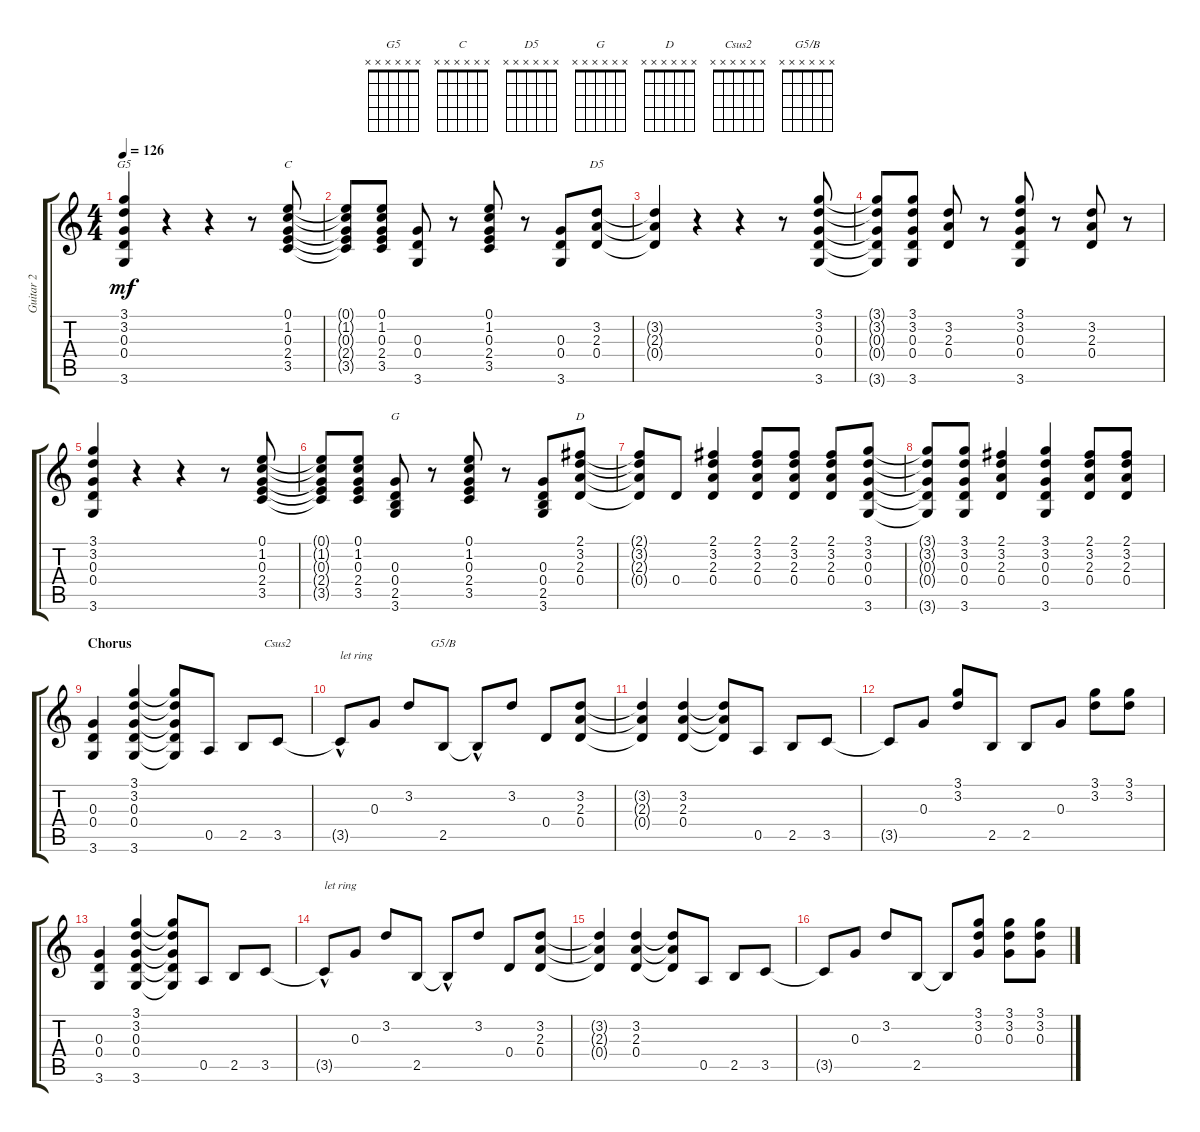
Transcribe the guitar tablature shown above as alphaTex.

\track ("Guitar 2" "Guitar 2") {instrument overdrivenguitar}
\staff {score tabs}
\tuning (E4 B3 G3 D3 A2 E2) {hide}
\chord ("G5" x x x x x x) {firstfret 0}
\chord ("C" x x x x x x) {firstfret 0}
\chord ("D5" x x x x x x) {firstfret 0}
\chord ("G" x x x x x x) {firstfret 0}
\chord ("D" x x x x x x) {firstfret 0}
\chord ("Csus2" x x x x x x) {firstfret 0}
\chord ("G5/B" x x x x x x) {firstfret 0}
\ts (4 4)
\tempo 126
\clef g2
\ks c
(3.1 3.2 0.3 0.4 3.6).4{ch "G5" dy mf} r.4 r.4 r.8 (0.1 1.2 0.3 2.4 3.5).8{ch "C"} |
(0.1{t} 1.2{t} 0.3{t} 2.4{t} 3.5{t}).8 (0.1 1.2 0.3 2.4 3.5).8 (0.3 0.4 3.6).8 r.8 (0.1 1.2 0.3 2.4 3.5).8 r.8 (0.3 0.4 3.6).8 (3.2 2.3 0.4).8{ch "D5"} |
(3.2{t} 2.3{t} 0.4{t}).4 r.4 r.4 r.8 (3.1 3.2 0.3 0.4 3.6).8 |
(3.1{t} 3.2{t} 0.3{t} 0.4{t} 3.6{t}).8 (3.1 3.2 0.3 0.4 3.6).8 (3.2 2.3 0.4).8 r.8 (3.1 3.2 0.3 0.4 3.6).8 r.8 (3.2 2.3 0.4).8 r.8 |
(3.1 3.2 0.3 0.4 3.6).4 r.4 r.4 r.8 (0.1 1.2 0.3 2.4 3.5).8 |
(0.1{t} 1.2{t} 0.3{t} 2.4{t} 3.5{t}).8 (0.1 1.2 0.3 2.4 3.5).8 (0.3 0.4 2.5 3.6).8{ch "G"} r.8 (0.1 1.2 0.3 2.4 3.5).8 r.8 (0.3 0.4 2.5 3.6).8 (2.1 3.2 2.3 0.4).8{ch "D"} |
(2.1{t} 3.2{t} 2.3{t} 0.4{t}).8 0.4.8 (2.1 3.2 2.3 0.4).4 (2.1 3.2 2.3 0.4).8 (2.1 3.2 2.3 0.4).8 (2.1 3.2 2.3 0.4).8 (3.1 3.2 0.3 0.4 3.6).8 |
(3.1{t} 3.2{t} 0.3{t} 0.4{t} 3.6{t}).8 (3.1 3.2 0.3 0.4 3.6).8 (2.1 3.2 2.3 0.4).4 (3.1 3.2 0.3 0.4 3.6).4 (2.1 3.2 2.3 0.4).8 (2.1 3.2 2.3 0.4).8 |
\section ("" "Chorus")
(0.3 0.4 3.6).4 (3.1 3.2 0.3 0.4 3.6).4 (3.1{t} 3.2{t} 0.3{t} 0.4{t} 3.6{t}).8 0.5.8 2.5.8 3.5.8{ch "Csus2"} |
3.5{hac t}.8{txt "let ring"} 0.3.8 3.2.8 2.5.8{ch "G5/B"} 2.5{hac t}.8 3.2.8 0.4.8 (3.2 2.3 0.4).8 |
(3.2{t} 2.3{t} 0.4{t}).4 (3.2 2.3 0.4).4 (3.2{t} 2.3{t} 0.4{t}).8 0.5.8 2.5.8 3.5.8 |
3.5{t}.8 0.3.8 (3.1 3.2).8 2.5.8 2.5.8 0.3.8 (3.1 3.2).8 (3.1 3.2).8 |
(0.3 0.4 3.6).4 (3.1 3.2 0.3 0.4 3.6).4 (3.1{t} 3.2{t} 0.3{t} 0.4{t} 3.6{t}).8 0.5.8 2.5.8 3.5.8 |
3.5{hac t}.8{txt "let ring"} 0.3.8 3.2.8 2.5.8 2.5{hac t}.8 3.2.8 0.4.8 (3.2 2.3 0.4).8 |
(3.2{t} 2.3{t} 0.4{t}).4 (3.2 2.3 0.4).4 (3.2{t} 2.3{t} 0.4{t}).8 0.5.8 2.5.8 3.5.8 |
3.5{t}.8 0.3.8 3.2.8 2.5.8 2.5{t}.8 (3.1 3.2 0.3).8 (3.1 3.2 0.3).8 (3.1 3.2 0.3).8
